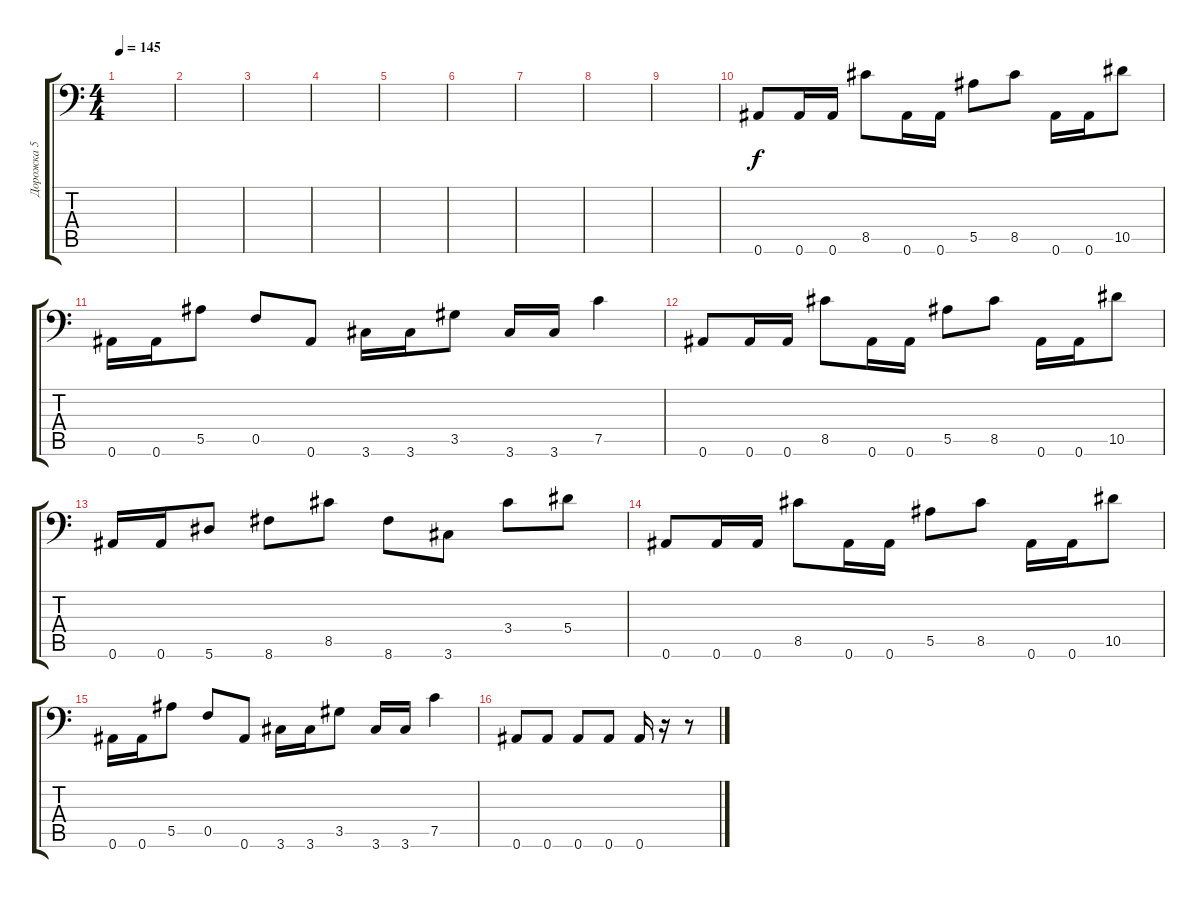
\track ("Дорожка 5" "Дорожка 5") {instrument overdrivenguitar}
\staff {score tabs}
\tuning (C4 G3 Eb3 Bb2 F2 Bb1) {hide}
\ts (4 4)
\tempo 145
\clef f4
\ks c
|
|
|
|
|
|
|
|
|
0.6.8 0.6.16 0.6.16 8.5.8 0.6.16 0.6.16 5.5.8 8.5.8 0.6.16 0.6.16 10.5.8 |
0.6.16 0.6.16 5.5.8 0.5.8 0.6.8 3.6.16 3.6.16 3.5.8 3.6.16 3.6.16 7.5.4 |
0.6.8 0.6.16 0.6.16 8.5.8 0.6.16 0.6.16 5.5.8 8.5.8 0.6.16 0.6.16 10.5.8 |
0.6.16 0.6.16 5.6.8 8.6.8 8.5.8 8.6.8 3.6.8 3.4.8 5.4.8 |
0.6.8 0.6.16 0.6.16 8.5.8 0.6.16 0.6.16 5.5.8 8.5.8 0.6.16 0.6.16 10.5.8 |
0.6.16 0.6.16 5.5.8 0.5.8 0.6.8 3.6.16 3.6.16 3.5.8 3.6.16 3.6.16 7.5.4 |
0.6.8 0.6.8 0.6.8 0.6.8 0.6.16 r.16 r.8
